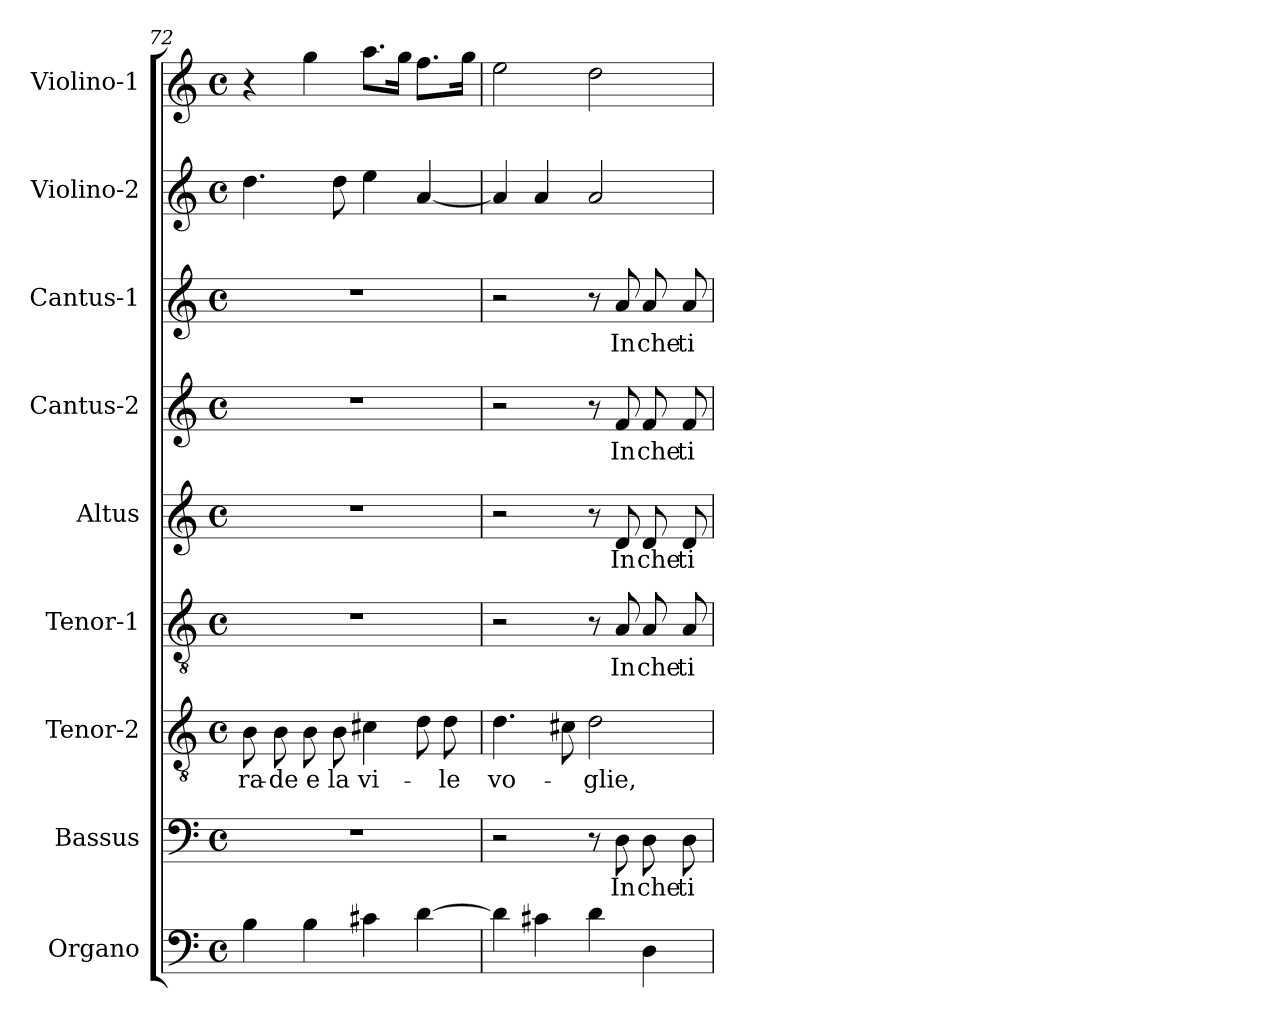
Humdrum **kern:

**kern	**kern	**text	**kern	**text	**kern	**text	**kern	**text	**kern	**text	**kern	**text	**kern	**kern
*part9	*part8	*part8	*part7	*part7	*part6	*part6	*part5	*part5	*part4	*part4	*part3	*part3	*part2	*part1
*staff9	*staff8	*staff8	*staff7	*staff7	*staff6	*staff6	*staff5	*staff5	*staff4	*staff4	*staff3	*staff3	*staff2	*staff1
*I"Organo	*I"Bassus	*	*I"Tenor-2	*	*I"Tenor-1	*	*I"Altus	*	*I"Cantus-2	*	*I"Cantus-1	*	*I"Violino-2	*I"Violino-1
*I'Og	*I'B	*	*I'T2	*	*I'T1	*	*I'A	*	*I'C2	*	*I'C1	*	*I'V2	*I'V1
*clefF4	*clefF4	*	*clefGv2	*	*clefGv2	*	*clefG2	*	*clefG2	*	*clefG2	*	*clefG2	*clefG2
*k[]	*k[]	*	*k[]	*	*k[]	*	*k[]	*	*k[]	*	*k[]	*	*k[]	*k[]
*C:	*C:	*	*C:	*	*C:	*	*C:	*	*C:	*	*C:	*	*C:	*C:
*M4/4	*M4/4	*	*M4/4	*	*M4/4	*	*M4/4	*	*M4/4	*	*M4/4	*	*M4/4	*M4/4
*met(c)	*met(c)	*	*met(c)	*	*met(c)	*	*met(c)	*	*met(c)	*	*met(c)	*	*met(c)	*met(c)
=72	=72	=72	=72	=72	=72	=72	=72	=72	=72	=72	=72	=72	=72	=72
!	!	!	!	!LO:LY:b	!	!	!	!	!	!	!	!	!	!
4B\	1r	.	8B\	ra-	1r	.	1r	.	1r	.	1r	.	4.dd\	4r
!	!	!	!	!LO:LY:b	!	!	!	!	!	!	!	!	!	!
.	.	.	8B\	-de	.	.	.	.	.	.	.	.	.	.
!	!	!	!	!LO:LY:b	!	!	!	!	!	!	!	!	!	!
4B\	.	.	8B\	e	.	.	.	.	.	.	.	.	.	4gg\
!	!	!	!	!LO:LY:b	!	!	!	!	!	!	!	!	!	!
.	.	.	8B\	la	.	.	.	.	.	.	.	.	8dd\	.
!	!	!	!	!LO:LY:b	!	!	!	!	!	!	!	!	!	!
4c#X\	.	.	4c#X\	vi-	.	.	.	.	.	.	.	.	4ee\	8.aa\L
.	.	.	.	.	.	.	.	.	.	.	.	.	.	16gg\Jk
[4d\	.	.	8d\	.	.	.	.	.	.	.	.	.	[4a/	8.ff\L
!	!	!	!	!LO:LY:b	!	!	!	!	!	!	!	!	!	!
.	.	.	8d\	-le	.	.	.	.	.	.	.	.	.	.
.	.	.	.	.	.	.	.	.	.	.	.	.	.	16gg\Jk
=73	=73	=73	=73	=73	=73	=73	=73	=73	=73	=73	=73	=73	=73	=73
!	!	!	!	!LO:LY:b	!	!	!	!	!	!	!	!	!	!
4d\]	2r	.	4.d\	vo-	2r	.	2r	.	2r	.	2r	.	4a/]	2ee\
4c#X\	.	.	.	.	.	.	.	.	.	.	.	.	4a/	.
.	.	.	8c#X\	.	.	.	.	.	.	.	.	.	.	.
!	!	!	!	!LO:LY:b	!	!	!	!	!	!	!	!	!	!
4d\	8r	.	2d\	-glie,	8r	.	8r	.	8r	.	8r	.	2a/	2dd\
!	!	!LO:LY:b	!	!	!	!	!	!	!	!	!	!	!	!
!	!	!	!	!	!	!LO:LY:b	!	!	!	!	!	!	!	!
!	!	!	!	!	!	!	!	!LO:LY:b	!	!	!	!	!	!
!	!	!	!	!	!	!	!	!	!	!LO:LY:b	!	!	!	!
!	!	!	!	!	!	!	!	!	!	!	!	!LO:LY:b	!	!
.	8D\	In	.	.	8A/	In	8d/	In	8f/	In	8a/	In	.	.
!	!	!LO:LY:b	!	!	!	!	!	!	!	!	!	!	!	!
!	!	!	!	!	!	!LO:LY:b	!	!	!	!	!	!	!	!
!	!	!	!	!	!	!	!	!LO:LY:b	!	!	!	!	!	!
!	!	!	!	!	!	!	!	!	!	!LO:LY:b	!	!	!	!
!	!	!	!	!	!	!	!	!	!	!	!	!LO:LY:b	!	!
4D\	8D\	che	.	.	8A/	che	8d/	che	8f/	che	8a/	che	.	.
!	!	!LO:LY:b	!	!	!	!	!	!	!	!	!	!	!	!
!	!	!	!	!	!	!LO:LY:b	!	!	!	!	!	!	!	!
!	!	!	!	!	!	!	!	!LO:LY:b	!	!	!	!	!	!
!	!	!	!	!	!	!	!	!	!	!LO:LY:b	!	!	!	!
!	!	!	!	!	!	!	!	!	!	!	!	!LO:LY:b	!	!
.	8D\	ti	.	.	8A/	ti	8d/	ti	8f/	ti	8a/	ti	.	.
=	=	=	=	=	=	=	=	=	=	=	=	=	=	=
*-	*-	*-	*-	*-	*-	*-	*-	*-	*-	*-	*-	*-	*-	*-
